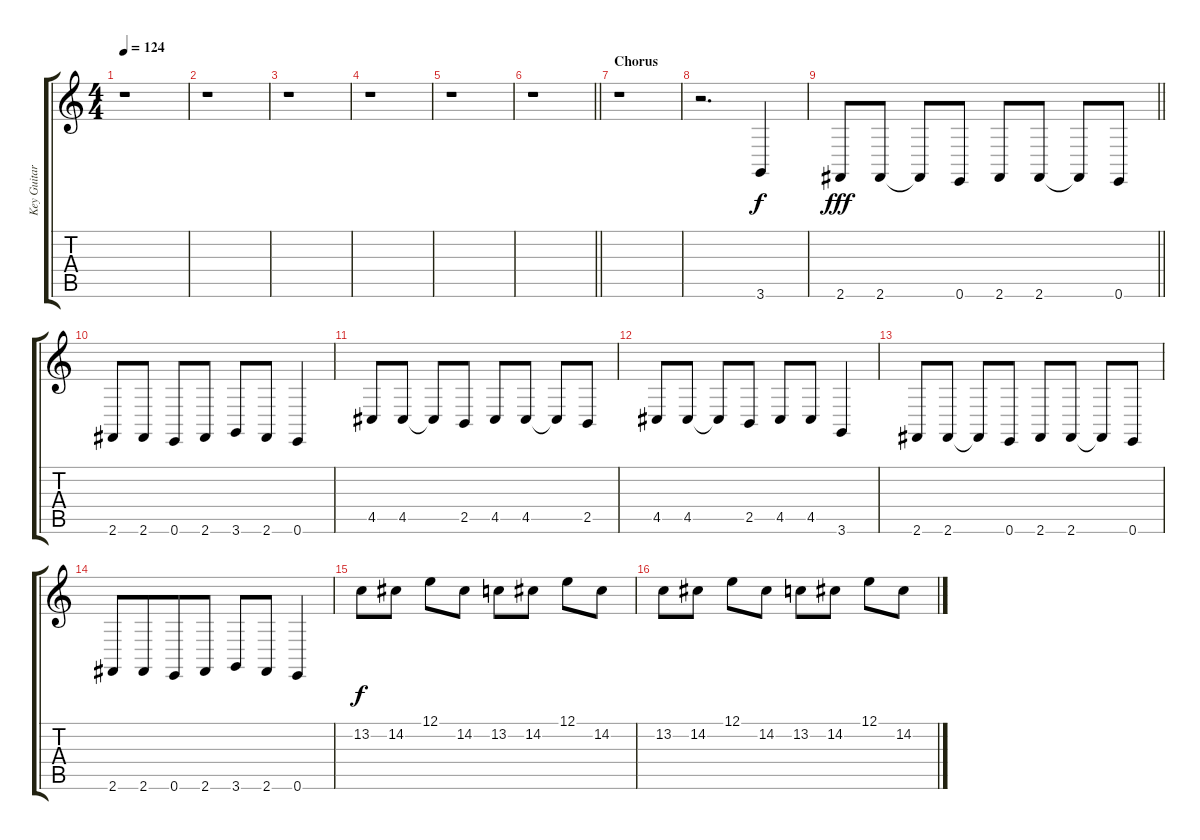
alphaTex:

\track ("Key Guitar" "Key Guitar") {instrument clavinet}
\staff {score tabs}
\tuning (E4 B3 G3 D3 A2 E2) {hide}
\ts (4 4)
\tempo 124
\clef g2
\ks c
r.1{dy fff} |
r.1 |
r.1 |
r.1 |
r.1 |
\barLineRight lightlight
r.1 |
\section ("" "Chorus")
r.1 |
r.2{d} 3.6.4{dy f} |
\barLineRight lightlight
2.6.8{dy fff} 2.6.8 2.6{t}.8 0.6.8 2.6.8 2.6.8 2.6{t}.8 0.6.8 |
\section ("" "")
2.6.8 2.6.8 0.6.8 2.6.8 3.6.8 2.6.8 0.6.4 |
4.5.8 4.5.8 4.5{t}.8 2.5.8 4.5.8 4.5.8 4.5{t}.8 2.5.8 |
4.5.8 4.5.8 4.5{t}.8 2.5.8 4.5.8 4.5.8 3.6.4 |
2.6.8 2.6.8 2.6{t}.8 0.6.8 2.6.8 2.6.8 2.6{t}.8 0.6.8 |
2.6.8 2.6.8{beam merge} 0.6.8 2.6.8 3.6.8 2.6.8 0.6.4 |
13.2.8{dy f} 14.2.8 12.1.8 14.2.8 13.2.8 14.2.8 12.1.8 14.2.8 |
13.2.8 14.2.8 12.1.8 14.2.8 13.2.8 14.2.8 12.1.8 14.2.8
